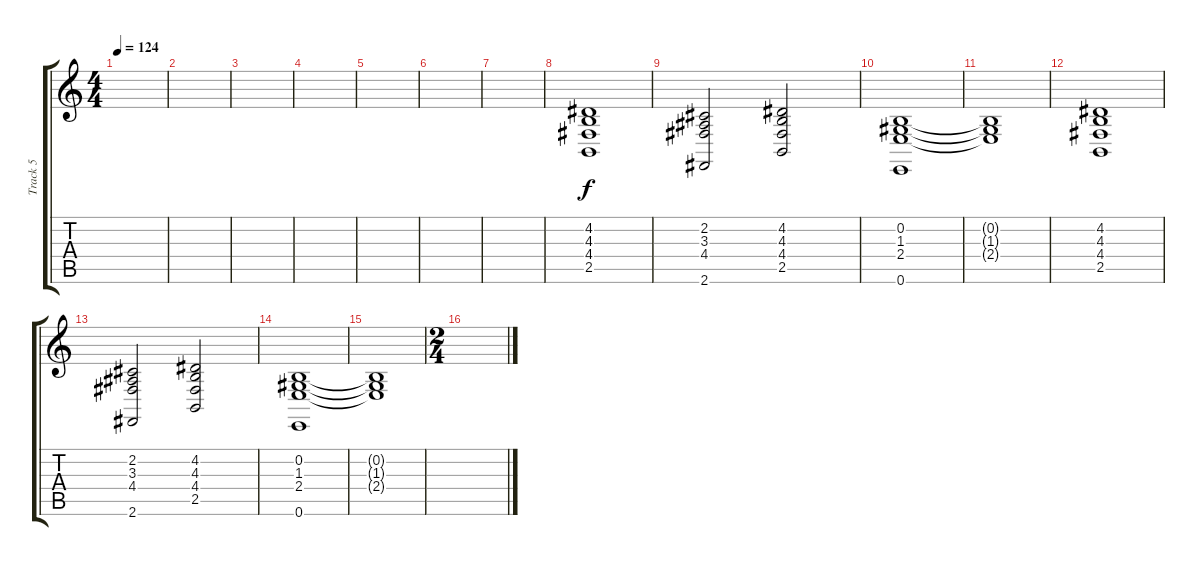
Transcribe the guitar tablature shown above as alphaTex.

\track ("Track 5" "Track 5") {instrument stringensemble1}
\staff {score tabs}
\tuning (E4 B3 G3 D3 A2 E2) {hide}
\ts (4 4)
\tempo 124
\clef g2
\ks c
|
|
|
|
|
|
|
(4.2 4.3 4.4 2.5).1 |
(2.2 3.3 4.4 2.6).2 (4.2 4.3 4.4 2.5).2 |
(0.2 1.3 2.4 0.6).1 |
(0.2{t} 1.3{t} 2.4{t}).1 |
(4.2 4.3 4.4 2.5).1 |
(2.2 3.3 4.4 2.6).2 (4.2 4.3 4.4 2.5).2 |
(0.2 1.3 2.4 0.6).1 |
(0.2{t} 1.3{t} 2.4{t}).1 |
\ts (2 4)
